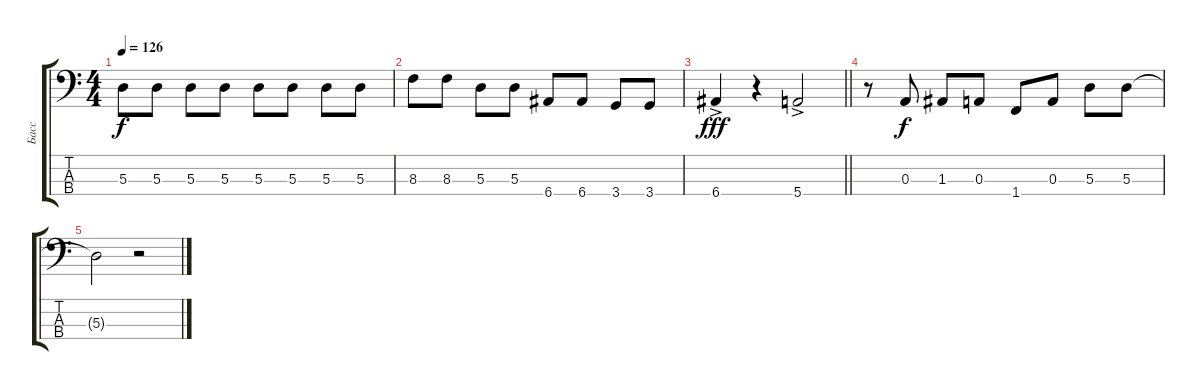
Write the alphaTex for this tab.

\track ("Басс" "Басс") {instrument electricbassfinger}
\staff {score tabs}
\tuning (G2 D2 A1 E1) {hide}
\ts (4 4)
\tempo 126
\clef f4
\ks c
5.3.8{dy f} 5.3.8 5.3.8 5.3.8 5.3.8 5.3.8 5.3.8 5.3.8 |
8.3.8 8.3.8 5.3.8 5.3.8 6.4.8 6.4.8 3.4.8 3.4.8 |
\barLineRight lightlight
6.4{ac}.4{dy fff} r.4 5.4{ac}.2 |
r.8 0.3.8{dy f} 1.3.8 0.3.8 1.4.8 0.3.8 5.3.8 5.3.8 |
5.3{t}.2 r.2
